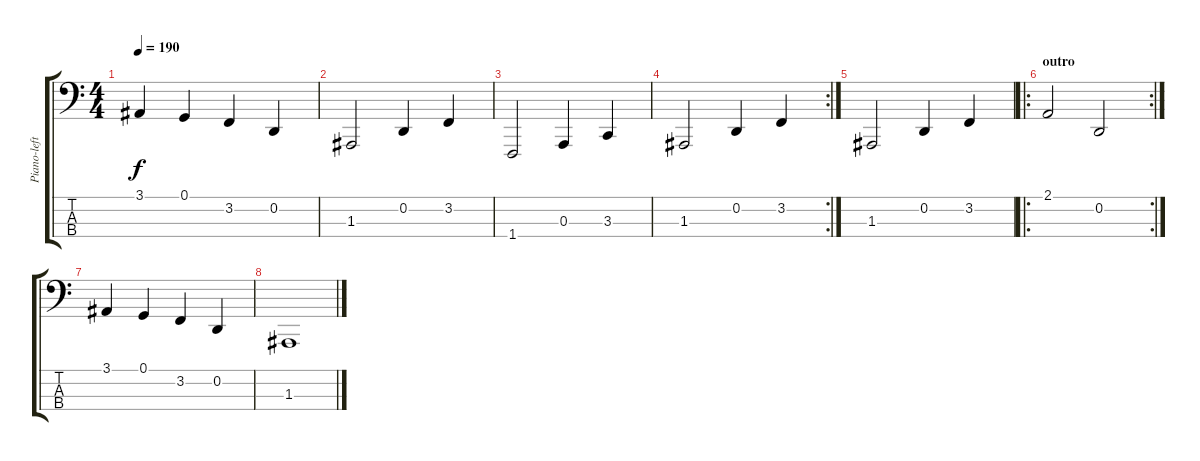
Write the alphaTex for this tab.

\track ("Piano-left" "Piano-left") {instrument acousticgrandpiano}
\staff {score tabs}
\tuning (G2 D2 A1 E1) {hide}
\ts (4 4)
\tempo 190
\clef f4
\ks c
3.1{t}.4{dy f} 0.1.4 3.2.4 0.2.4 |
1.3.2 0.2.4 3.2.4 |
1.4.2 0.3.4 3.3.4 |
\rc 2
1.3.2 0.2.4 3.2.4 |
1.3.2 0.2.4 3.2.4 |
\ro
\rc 2
\section ("" "outro")
2.1.2 0.2.2 |
3.1.4 0.1.4 3.2.4 0.2.4 |
1.3.1
